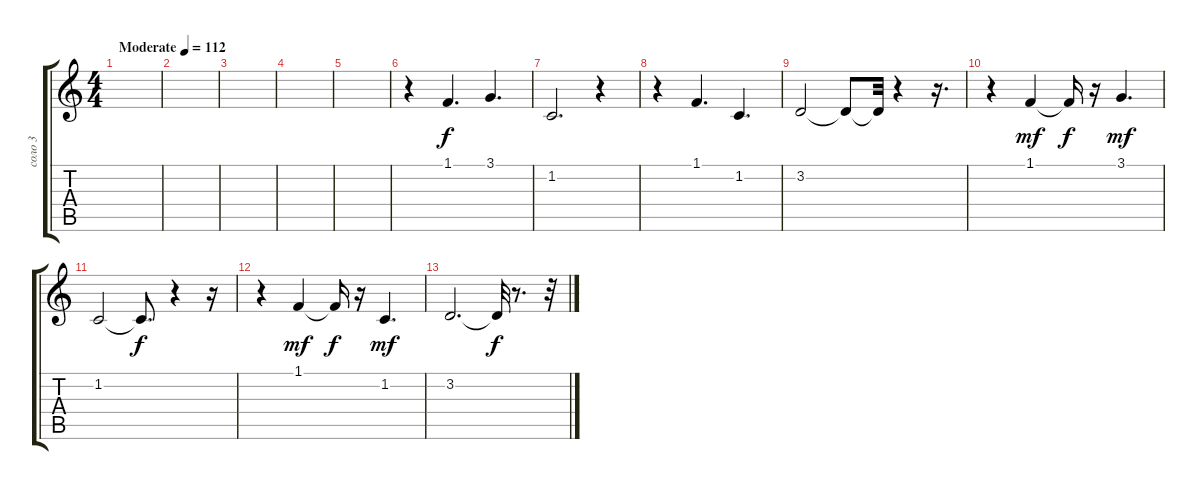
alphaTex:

\track ("соло 3" "соло 3") {instrument fx8scifi}
\staff {score tabs}
\tuning (E4 B3 G3 D3 A2 E2) {hide}
\ts (4 4)
\tempo (112 "Moderate")
\clef g2
\ks c
|
|
|
|
|
r.4{instrument fx8scifi} 1.1.4{d volume 12 instrument musicbox} 3.1.4{d} |
1.2.2{d} r.4 |
r.4 1.1.4{d} 1.2.4{d} |
3.2.2 3.2{t}.8{dy f} 3.2{t}.32 r.4 r.16{d} |
r.4 1.1.4{dy mf} 1.1{t}.16{dy f} r.16 3.1.4{d dy mf} |
1.2.2 1.2{t}.8{d dy f} r.4 r.16 |
r.4 1.1.4{dy mf} 1.1{t}.16{dy f} r.16 1.2.4{d dy mf} |
3.2.2{d} 3.2{t}.32{dy f} r.8{d} r.32
